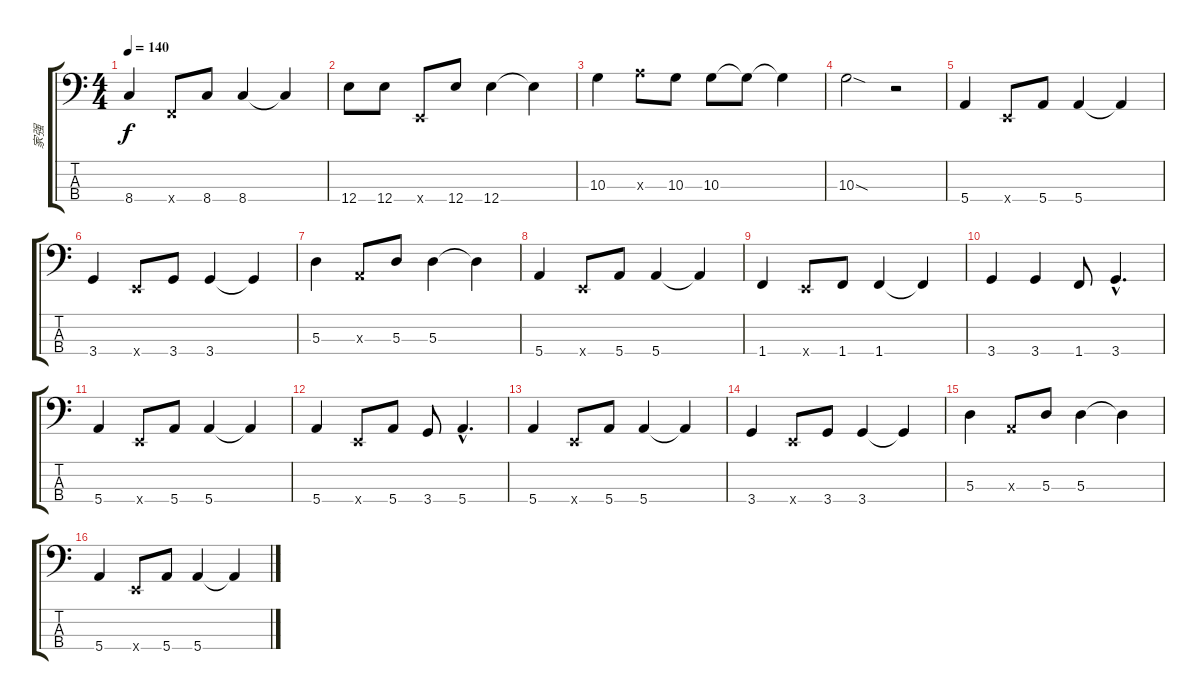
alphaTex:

\track ("家强" "家强") {instrument electricbassfinger}
\staff {score tabs}
\tuning (G2 D2 A1 E1) {hide}
\ts (4 4)
\tempo 140
\clef f4
\ks c
8.4.4{dy f} 1.4{x}.8 8.4.8 8.4.4 8.4{t}.4 |
12.4.8 12.4.8 0.4{x}.8 12.4.8 12.4.4 12.4{t}.4 |
10.3.4 12.3{x}.8 10.3.8 10.3.8 10.3{t}.8 10.3{t}.4 |
10.3{sod}.2 r.2 |
5.4.4 0.4{x}.8 5.4.8 5.4.4 5.4{t}.4 |
3.4.4 0.4{x}.8 3.4.8 3.4.4 3.4{t}.4 |
5.3.4 0.3{x}.8 5.3.8 5.3.4 5.3{t}.4 |
5.4.4 0.4{x}.8 5.4.8 5.4.4 5.4{t}.4 |
1.4.4 0.4{x}.8 1.4.8 1.4.4 1.4{t}.4 |
3.4.4 3.4.4 1.4.8 3.4{hac}.4{d} |
5.4.4 0.4{x}.8 5.4.8 5.4.4 5.4{t}.4 |
5.4.4 0.4{x}.8 5.4.8 3.4.8 5.4{hac}.4{d} |
5.4.4 0.4{x}.8 5.4.8 5.4.4 5.4{t}.4 |
3.4.4 0.4{x}.8 3.4.8 3.4.4 3.4{t}.4 |
5.3.4 0.3{x}.8 5.3.8 5.3.4 5.3{t}.4 |
5.4.4 0.4{x}.8 5.4.8 5.4.4 5.4{t}.4
